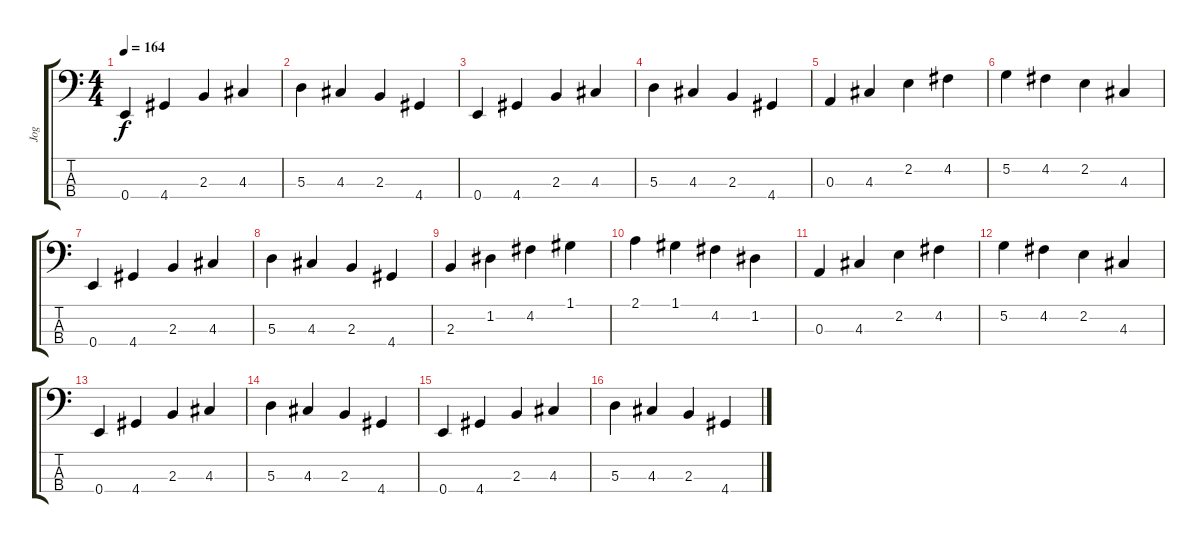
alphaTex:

\track ("Jog" "Jog") {instrument synthbass1}
\staff {score tabs}
\tuning (G2 D2 A1 E1) {hide}
\ts (4 4)
\tempo 164
\clef f4
\ks c
0.4.4{dy f instrument synthbass1} 4.4.4 2.3.4 4.3.4 |
5.3.4 4.3.4 2.3.4 4.4.4 |
0.4.4 4.4.4 2.3.4 4.3.4 |
5.3.4 4.3.4 2.3.4 4.4.4 |
0.3.4 4.3.4 2.2.4 4.2.4 |
5.2.4 4.2.4 2.2.4 4.3.4 |
0.4.4 4.4.4 2.3.4 4.3.4 |
5.3.4 4.3.4 2.3.4 4.4.4 |
2.3.4 1.2.4 4.2.4 1.1.4 |
2.1.4 1.1.4 4.2.4 1.2.4 |
0.3.4 4.3.4 2.2.4 4.2.4 |
5.2.4 4.2.4 2.2.4 4.3.4 |
0.4.4 4.4.4 2.3.4 4.3.4 |
5.3.4 4.3.4 2.3.4 4.4.4 |
0.4.4 4.4.4 2.3.4 4.3.4 |
5.3.4 4.3.4 2.3.4 4.4.4
